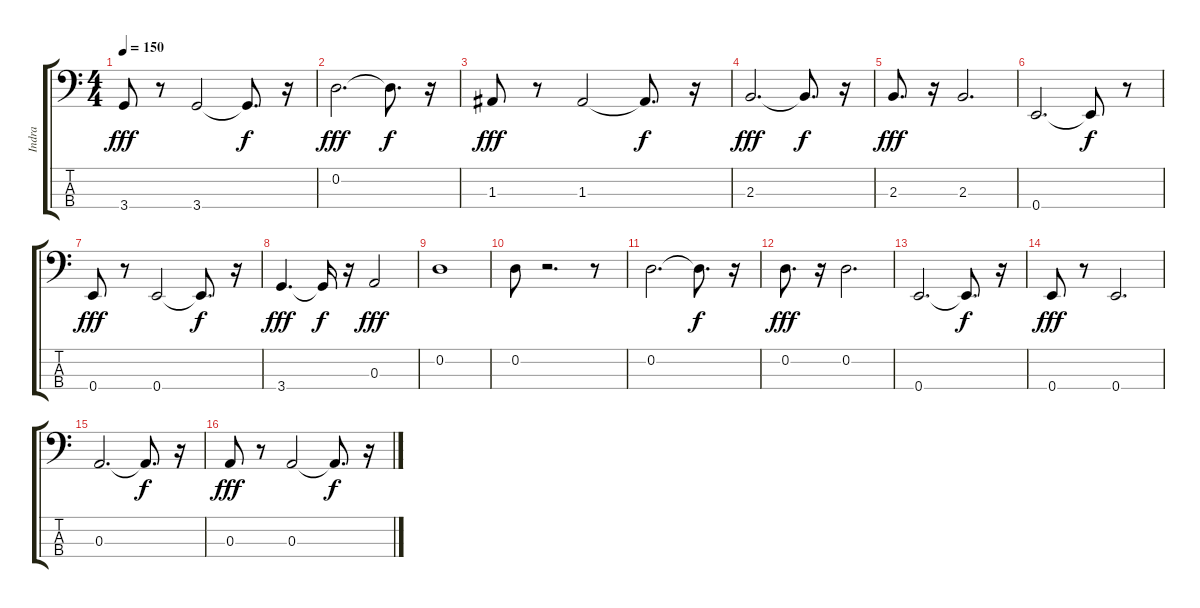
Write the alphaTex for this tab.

\track ("Indra" "Indra") {instrument electricbassfinger}
\staff {score tabs}
\tuning (G2 D2 A1 E1) {hide}
\ts (4 4)
\tempo 150
\clef f4
\ks c
3.4.8{dy fff} r.8 3.4.2 3.4{t}.8{d dy f} r.16 |
0.2.2{d dy fff} 0.2{t}.8{d dy f} r.16 |
1.3.8{dy fff} r.8 1.3.2 1.3{t}.8{d dy f} r.16 |
2.3.2{d dy fff} 2.3{t}.8{d dy f} r.16 |
2.3.8{d dy fff} r.16 2.3.2{d} |
0.4.2{d} 0.4{t}.8{dy f} r.8 |
0.4.8{dy fff} r.8 0.4.2 0.4{t}.8{d dy f} r.16 |
3.4.4{d dy fff} 3.4{t}.16{dy f} r.16 0.3.2{dy fff} |
0.2.1 |
0.2.8 r.2{d} r.8 |
0.2.2{d} 0.2{t}.8{d dy f} r.16 |
0.2.8{d dy fff} r.16 0.2.2{d} |
0.4.2{d} 0.4{t}.8{d dy f} r.16 |
0.4.8{dy fff} r.8 0.4.2{d} |
0.3.2{d} 0.3{t}.8{d dy f} r.16 |
0.3.8{dy fff} r.8 0.3.2 0.3{t}.8{d dy f} r.16
